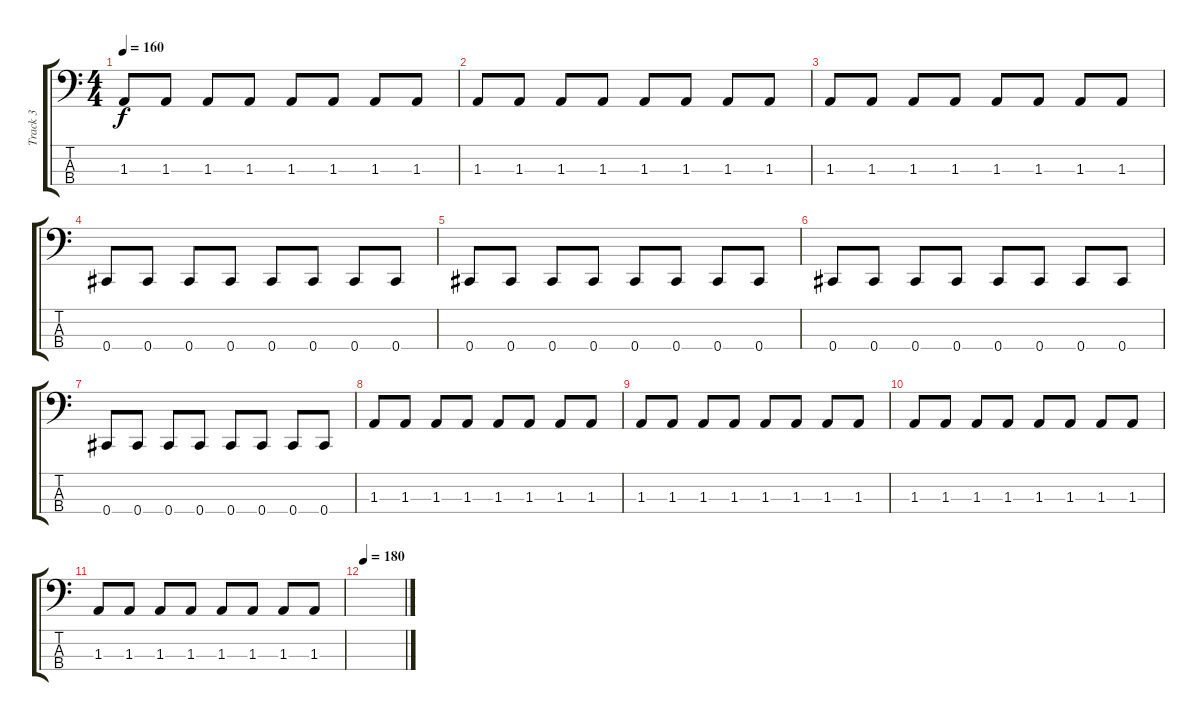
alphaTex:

\track ("Track 3" "Track 3") {instrument electricbasspick}
\staff {score tabs}
\tuning (Gb2 Db2 Ab1 Db1) {hide}
\ts (4 4)
\tempo 160
\clef f4
\ks c
1.3.8{dy f} 1.3.8 1.3.8 1.3.8 1.3.8 1.3.8 1.3.8 1.3.8 |
1.3.8 1.3.8 1.3.8 1.3.8 1.3.8 1.3.8 1.3.8 1.3.8 |
1.3.8 1.3.8 1.3.8 1.3.8 1.3.8 1.3.8 1.3.8 1.3.8 |
0.4.8 0.4.8 0.4.8 0.4.8 0.4.8 0.4.8 0.4.8 0.4.8 |
0.4.8 0.4.8 0.4.8 0.4.8 0.4.8 0.4.8 0.4.8 0.4.8 |
0.4.8 0.4.8 0.4.8 0.4.8 0.4.8 0.4.8 0.4.8 0.4.8 |
0.4.8 0.4.8 0.4.8 0.4.8 0.4.8 0.4.8 0.4.8 0.4.8 |
1.3.8 1.3.8 1.3.8 1.3.8 1.3.8 1.3.8 1.3.8 1.3.8 |
1.3.8 1.3.8 1.3.8 1.3.8 1.3.8 1.3.8 1.3.8 1.3.8 |
1.3.8 1.3.8 1.3.8 1.3.8 1.3.8 1.3.8 1.3.8 1.3.8 |
1.3.8 1.3.8 1.3.8 1.3.8 1.3.8 1.3.8 1.3.8 1.3.8 |
\tempo 180
